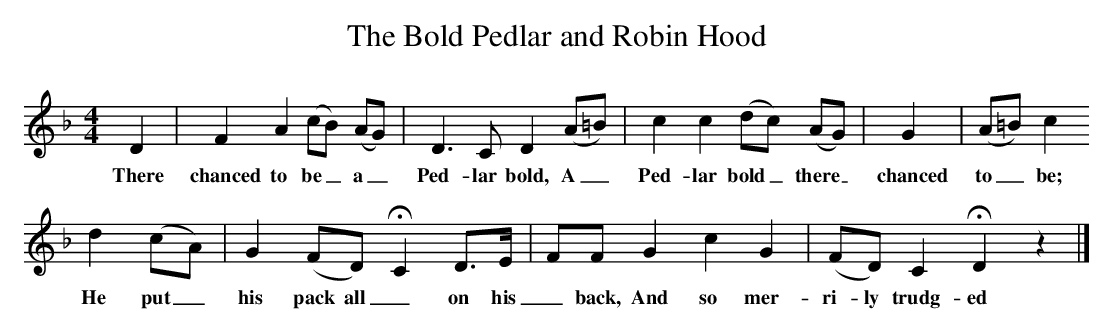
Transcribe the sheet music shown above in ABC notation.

X:1     %Music
T:The Bold Pedlar and Robin Hood
M:4/4     %Meter
L:1/8     %
K:F
D2 |F2 A2 (cB) (AG) |D3 C D2 (A=B) |c2 c2 (dc) (AG) |  G2 |(A=B) c2
w:There chanced to be_ a_ Ped-lar bold, A_ Ped-lar bold_ there_ chanced to_ be;
d2 (cA) |G2 (FD) HC2 D3/2E/ |FF G2 Ic2 G2 | (FD) C2 HD2 z2 |]
w:He put_ his pack all_ on his_ back, And so mer-ri-ly trudg-ed o'er_ the lea.
